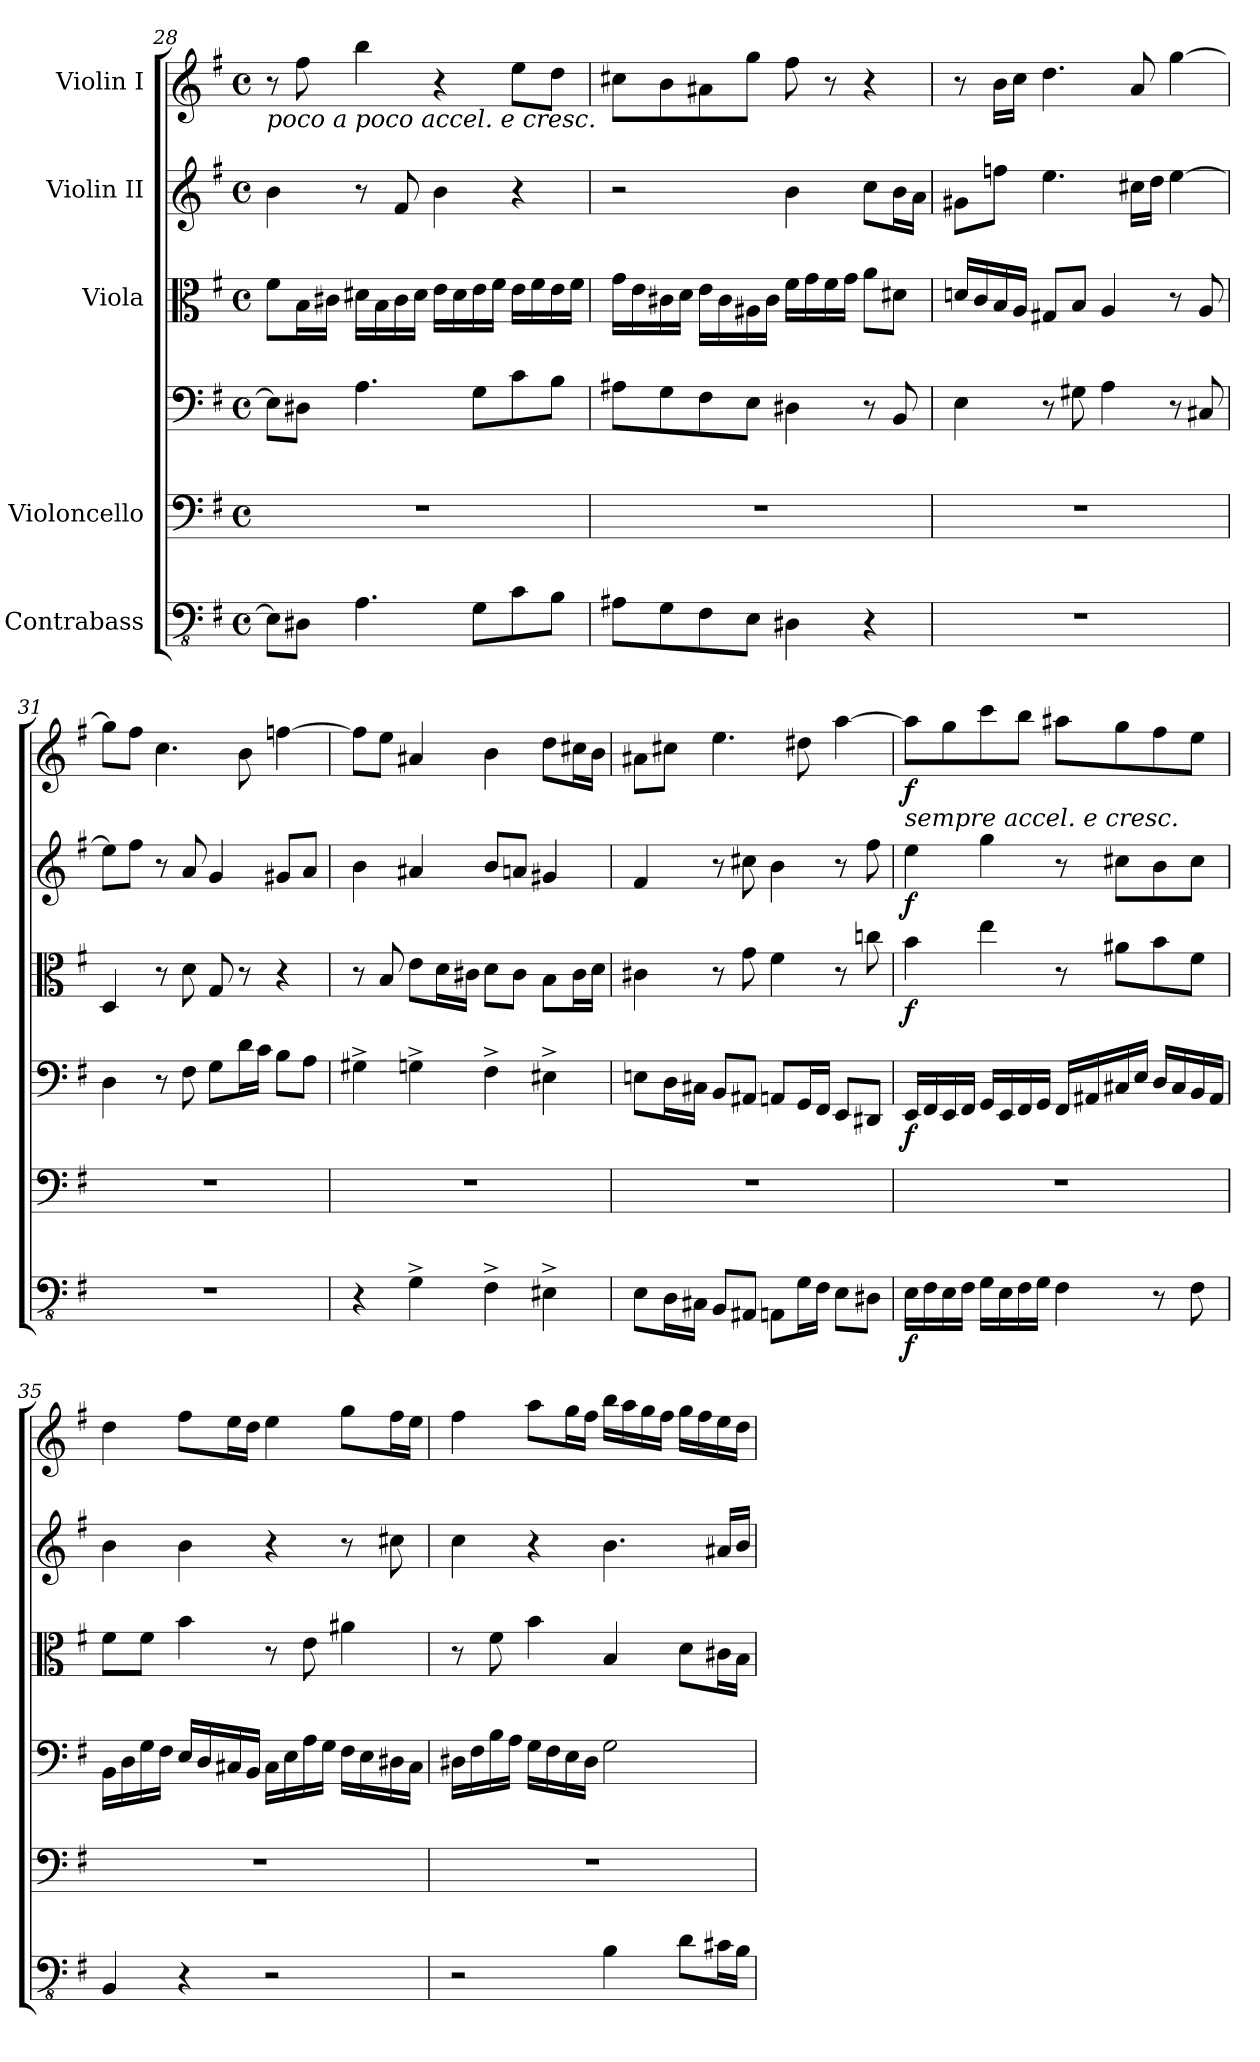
**kern	**dynam	**kern	**kern	**dynam	**kern	**dynam	**kern	**dynam	**kern	**dynam
*part5	*part5	*part4	*part4	*part4	*part3	*part3	*part2	*part2	*part1	*part1
*staff6	*staff6	*staff5	*staff4	*staff4/5	*staff3	*staff3	*staff2	*staff2	*staff1	*staff1
*I"Contrabass	*	*I"Violoncello	*	*	*I"Viola	*	*I"Violin II	*	*I"Violin I	*
*clefFv4	*	*clefF4	*clefF4	*	*clefC3	*	*clefG2	*	*clefG2	*
*k[f#]	*	*k[f#]	*k[f#]	*	*k[f#]	*	*k[f#]	*	*k[f#]	*
*M4/4	*	*M4/4	*M4/4	*	*M4/4	*	*M4/4	*	*M4/4	*
*met(c)	*	*met(c)	*met(c)	*	*met(c)	*	*met(c)	*	*met(c)	*
=28	=28	=28	=28	=28	=28	=28	=28	=28	=28	=28
!	!	!	!	!	!	!	!	!	!LO:TX:b:i:t=poco a poco accel. e cresc.	!
8EE\L]	.	1r	8E\L]	.	8f#\L	.	4b\	.	8r	.
8DD#X\J	.	.	8D#X\J	.	16B\L	.	.	.	8ff#\	.
.	.	.	.	.	16c#X\JJ	.	.	.	.	.
4.AA\	.	.	4.A\	.	16d#X\LL	.	8r	.	4bb\	.
.	.	.	.	.	16B\	.	.	.	.	.
.	.	.	.	.	16c#\	.	8f#/	.	.	.
.	.	.	.	.	16d#\JJ	.	.	.	.	.
*	*	*	*	*	*	*	*	*	*MM53	*
.	.	.	.	.	16e\LL	.	4b\	.	4r	.
.	.	.	.	.	16d#\	.	.	.	.	.
8GG\L	.	.	8G\L	.	16e\	.	.	.	.	.
.	.	.	.	.	16f#\JJ	.	.	.	.	.
8C\	.	.	8c\	.	16e\LL	.	4r	.	8ee\L	.
.	.	.	.	.	16f#\	.	.	.	.	.
8BB\J	.	.	8B\J	.	16e\	.	.	.	8dd\J	.
.	.	.	.	.	16f#\JJ	.	.	.	.	.
!!LO:LB:g=z
=29	=29	=29	=29	=29	=29	=29	=29	=29	=29	=29
8AA#X\L	.	1r	8A#X\L	.	16g\LL	.	2r	.	8cc#X\L	.
.	.	.	.	.	16e\	.	.	.	.	.
8GG\	.	.	8G\	.	16c#X\	.	.	.	8b\	.
.	.	.	.	.	16d\JJ	.	.	.	.	.
*	*	*	*	*	*	*	*	*	*MM55	*
8FF#\	.	.	8F#\	.	16e\LL	.	.	.	8a#X\	.
.	.	.	.	.	16c#\	.	.	.	.	.
8EE\J	.	.	8E\J	.	16A#X\	.	.	.	8gg\J	.
.	.	.	.	.	16c#\JJ	.	.	.	.	.
4DD#X\	.	.	4D#X\	.	16f#\LL	.	4b\	.	8ff#\	.
.	.	.	.	.	16g\	.	.	.	.	.
.	.	.	.	.	16f#\	.	.	.	8r	.
.	.	.	.	.	16g\JJ	.	.	.	.	.
4r	.	.	8r	.	8a\L	.	8cc\L	.	4r	.
.	.	.	8BB/	.	8d#X\J	.	16b\L	.	.	.
.	.	.	.	.	.	.	16a\JJ	.	.	.
=30	=30	=30	=30	=30	=30	=30	=30	=30	=30	=30
1r	.	1r	4E\	.	16dn/LL	.	8g#X\L	.	8r	.
.	.	.	.	.	16c/	.	.	.	.	.
.	.	.	.	.	16B/	.	8ffn\J	.	16b\LL	.
.	.	.	.	.	16A/JJ	.	.	.	16cc\JJ	.
*	*	*	*	*	*	*	*	*	*MM57	*
.	.	.	8r	.	8G#X/L	.	4.ee\	.	4.dd\	.
.	.	.	8G#X\	.	8B/J	.	.	.	.	.
.	.	.	4A\	.	4A/	.	.	.	.	.
.	.	.	.	.	.	.	16cc#X\LL	.	8a/	.
.	.	.	.	.	.	.	16dd\JJ	.	.	.
.	.	.	8r	.	8r	.	[4ee\	.	[4gg\	.
.	.	.	8C#X/	.	8A/	.	.	.	.	.
=31	=31	=31	=31	=31	=31	=31	=31	=31	=31	=31
*	*	*	*	*	*	*	*	*	*MM59	*
1r	.	1r	4D\	.	4D/	.	8ee\L]	.	8gg\L]	.
.	.	.	.	.	.	.	8ff#\J	.	8ff#\J	.
.	.	.	8r	.	8r	.	8r	.	4.cc\	.
.	.	.	8F#\	.	8d\	.	8a/	.	.	.
.	.	.	8G\L	.	8G/	.	4g/	.	.	.
.	.	.	16d\L	.	8r	.	.	.	8b\	.
.	.	.	16c\JJ	.	.	.	.	.	.	.
.	.	.	8B\L	.	4r	.	8g#X/L	.	[4ffn\	.
.	.	.	8A\J	.	.	.	8a/J	.	.	.
=32	=32	=32	=32	=32	=32	=32	=32	=32	=32	=32
*	*	*	*	*	*	*	*	*	*MM61	*
4r	.	1r	4G#X^\	.	8r	.	4b\	.	8ff\L]	.
.	.	.	.	.	8B/	.	.	.	8ee\J	.
4GG^\	.	.	4Gn^\	.	8e\L	.	4a#X/	.	4a#X/	.
.	.	.	.	.	16d\L	.	.	.	.	.
.	.	.	.	.	16c#X\JJ	.	.	.	.	.
*	*	*	*	*	*	*	*	*	*MM63	*
4FF#^\	.	.	4F#^\	.	8d\L	.	8b/L	.	4b\	.
.	.	.	.	.	8c#\J	.	8an/J	.	.	.
4EE#X^\	.	.	4E#X^\	.	8B\L	.	4g#X/	.	8dd\L	.
.	.	.	.	.	16c#\L	.	.	.	16cc#X\L	.
.	.	.	.	.	16d\JJ	.	.	.	16b\JJ	.
=33	=33	=33	=33	=33	=33	=33	=33	=33	=33	=33
8EE\L	.	1r	8En\L	.	4c#X\	.	4f#/	.	8a#X\L	.
16DD\L	.	.	16D\L	.	.	.	.	.	8cc#X\J	.
16CC#X\JJ	.	.	16C#X\JJ	.	.	.	.	.	.	.
8BBB/L	.	.	8BB/L	.	8r	.	8r	.	4.ee\	.
8AAA#X/J	.	.	8AA#X/J	.	8g\	.	8cc#X\	.	.	.
8AAAn\L	.	.	8AAn/L	.	4f#\	.	4b\	.	.	.
16GG\L	.	.	16GG/L	.	.	.	.	.	8dd#X\	.
16FF#\JJ	.	.	16FF#/JJ	.	.	.	.	.	.	.
8EE\L	.	.	8EE/L	.	8r	.	8r	.	[4aa\	.
8DD#X\J	.	.	8DD#X/J	.	8ccn\	.	8ff#\	.	.	.
!!LO:PB:g=z
=34	=34	=34	=34	=34	=34	=34	=34	=34	=34	=34
!!LO:REH:place=s1:a:B:fs=14:t=D
*	*	*	*	*	*	*	*	*	*MM68	*
!	!	!	!	!	!	!	!	!	!LO:TX:b:i:t=sempre accel. e cresc.	!
!	!LO:DY:b	!	!	!LO:DY:b	!	!LO:DY:b	!	!LO:DY:b	!	!LO:DY:b
16EE\LL	f	1r	16EE/LL	f	4b\	f	4ee\	f	8aa\L]	f
16FF#\	.	.	16FF#/	.	.	.	.	.	.	.
16EE\	.	.	16EE/	.	.	.	.	.	8gg\	.
16FF#\JJ	.	.	16FF#/JJ	.	.	.	.	.	.	.
16GG\LL	.	.	16GG/LL	.	4ee\	.	4gg\	.	8ccc\	.
16EE\	.	.	16EE/	.	.	.	.	.	.	.
16FF#\	.	.	16FF#/	.	.	.	.	.	8bb\J	.
16GG\JJ	.	.	16GG/JJ	.	.	.	.	.	.	.
4FF#\	.	.	16FF#/LL	.	8r	.	8r	.	8aa#X\L	.
.	.	.	16AA#X/	.	.	.	.	.	.	.
.	.	.	16C#X/	.	8a#X\L	.	8cc#X\L	.	8gg\	.
.	.	.	16E/JJ	.	.	.	.	.	.	.
8r	.	.	16D/LL	.	8b\	.	8b\	.	8ff#\	.
.	.	.	16C#/	.	.	.	.	.	.	.
8FF#\	.	.	16BB/	.	8f#\J	.	8cc#\J	.	8ee\J	.
.	.	.	16AA#/JJ	.	.	.	.	.	.	.
=35	=35	=35	=35	=35	=35	=35	=35	=35	=35	=35
*	*	*	*	*	*	*	*	*	*MM73	*
4BBB/	.	1r	16BB\LL	.	8f#\L	.	4b\	.	4dd\	.
.	.	.	16D\	.	.	.	.	.	.	.
.	.	.	16G\	.	8f#\J	.	.	.	.	.
.	.	.	16F#\JJ	.	.	.	.	.	.	.
4r	.	.	16E/LL	.	4b\	.	4b\	.	8ff#\L	.
.	.	.	16D/	.	.	.	.	.	.	.
.	.	.	16C#X/	.	.	.	.	.	16ee\L	.
.	.	.	16BB/JJ	.	.	.	.	.	16dd\JJ	.
*	*	*	*	*	*	*	*	*	*MM78	*
2r	.	.	16C#\LL	.	8r	.	4r	.	4ee\	.
.	.	.	16E\	.	.	.	.	.	.	.
.	.	.	16A\	.	8e\	.	.	.	.	.
.	.	.	16G\JJ	.	.	.	.	.	.	.
.	.	.	16F#\LL	.	4a#X\	.	8r	.	8gg\L	.
.	.	.	16E\	.	.	.	.	.	.	.
.	.	.	16D#X\	.	.	.	8cc#X\	.	16ff#\L	.
.	.	.	16C#\JJ	.	.	.	.	.	16ee\JJ	.
=36	=36	=36	=36	=36	=36	=36	=36	=36	=36	=36
*	*	*	*	*	*	*	*	*	*MM82	*
2r	.	1r	16D#X\LL	.	8r	.	4cc\	.	4ff#\	.
.	.	.	16F#\	.	.	.	.	.	.	.
.	.	.	16B\	.	8f#\	.	.	.	.	.
.	.	.	16A\JJ	.	.	.	.	.	.	.
.	.	.	16G\LL	.	4b\	.	4r	.	8aa\L	.
.	.	.	16F#\	.	.	.	.	.	.	.
.	.	.	16E\	.	.	.	.	.	16gg\L	.
.	.	.	16D#\JJ	.	.	.	.	.	16ff#\JJ	.
4BB\	.	.	2G\	.	4B/	.	4.b\	.	16bb\LL	.
.	.	.	.	.	.	.	.	.	16aa\	.
.	.	.	.	.	.	.	.	.	16gg\	.
.	.	.	.	.	.	.	.	.	16ff#\JJ	.
8D\L	.	.	.	.	8d\L	.	.	.	16gg\LL	.
.	.	.	.	.	.	.	.	.	16ff#\	.
16C#X\L	.	.	.	.	16c#X\L	.	16a#X/LL	.	16ee\	.
16BB\JJ	.	.	.	.	16B\JJ	.	16b/JJ	.	16dd\JJ	.
=	=	=	=	=	=	=	=	=	=	=
*-	*-	*-	*-	*-	*-	*-	*-	*-	*-	*-
